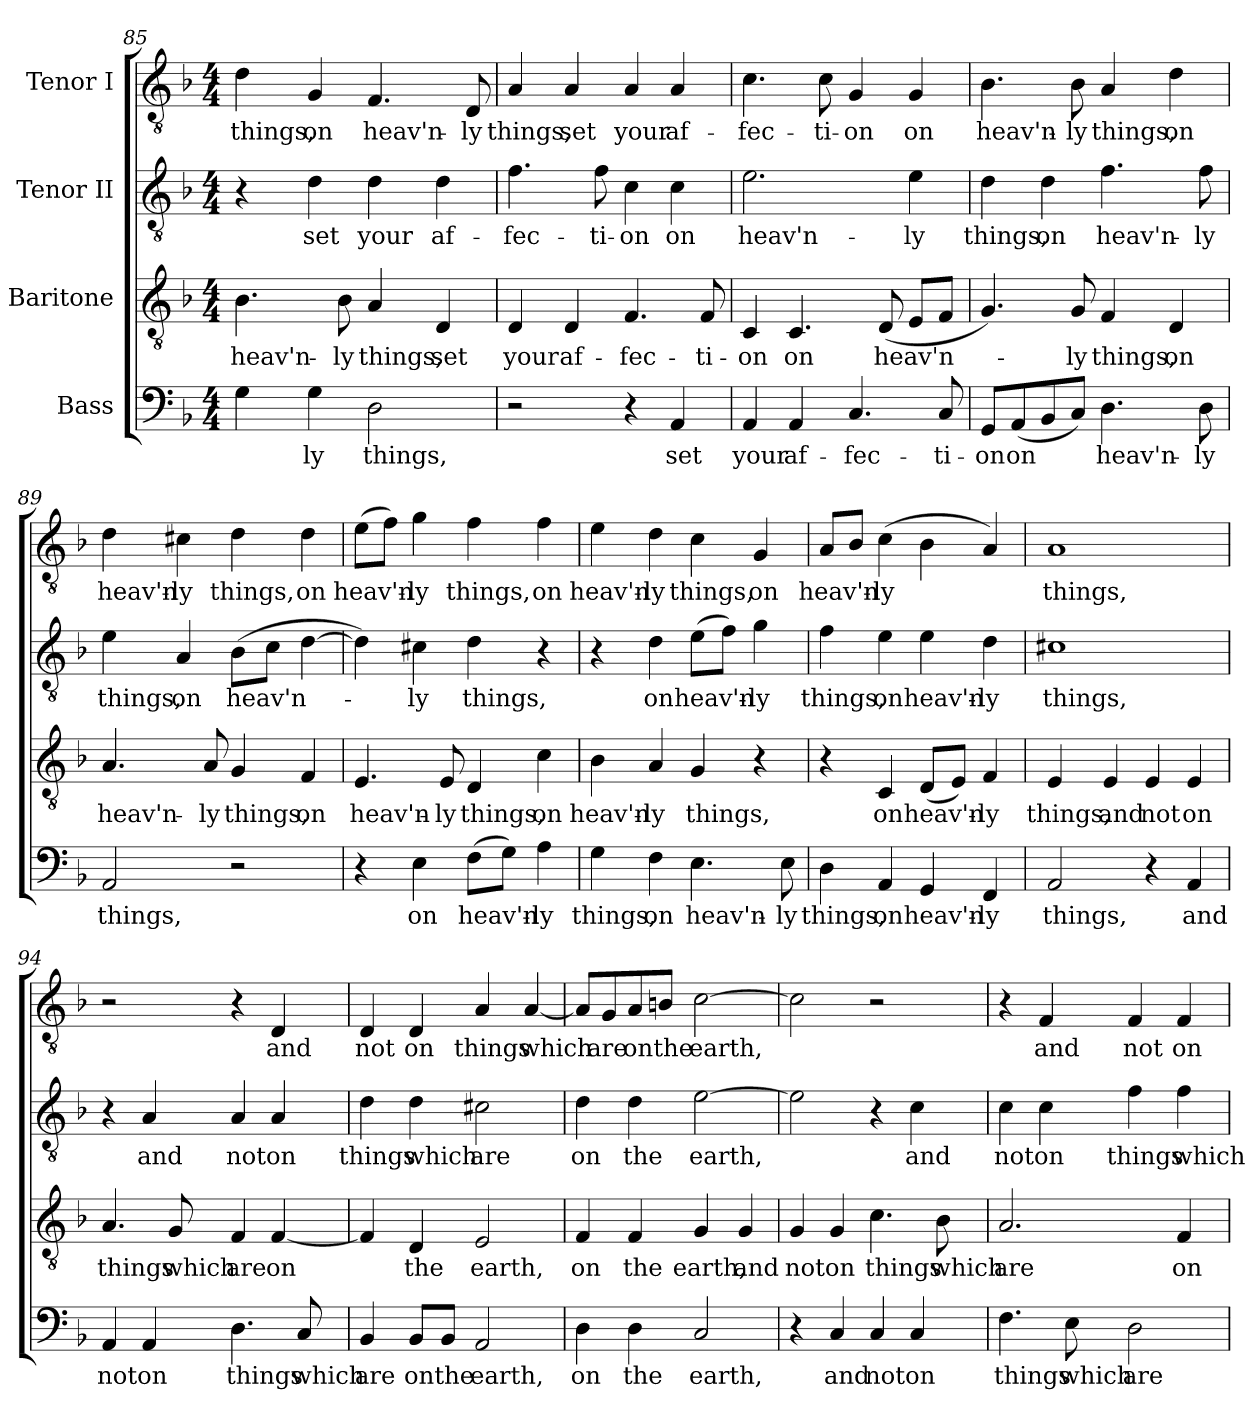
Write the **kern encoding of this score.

**kern	**text	**kern	**text	**kern	**text	**kern	**text
*part4	*part4	*part3	*part3	*part2	*part2	*part1	*part1
*staff4	*staff4	*staff3	*staff3	*staff2	*staff2	*staff1	*staff1
*I"Bass	*	*I"Baritone	*	*I"Tenor II	*	*I"Tenor I	*
*clefF4	*	*clefGv2	*	*clefGv2	*	*clefGv2	*
*k[b-]	*	*k[b-]	*	*k[b-]	*	*k[b-]	*
*F:	*	*F:	*	*F:	*	*F:	*
*M4/4	*	*M4/4	*	*M4/4	*	*M4/4	*
=85	=85	=85	=85	=85	=85	=85	=85
!	!	!	!LO:LY:b	!	!	!	!LO:LY:b
4G\	.	4.B-\	heav'n-	4r	.	4d\	things,
!	!LO:LY:b	!	!	!	!LO:LY:b	!	!LO:LY:b
4G\	-ly	.	.	4d\	set	4G/	on
!	!	!	!LO:LY:b	!	!	!	!
.	.	8B-\	-ly	.	.	.	.
!	!LO:LY:b	!	!LO:LY:b	!	!LO:LY:b	!	!LO:LY:b
2D\	things,	4A/	things,	4d\	your	4.F/	heav'n-
!	!	!	!LO:LY:b	!	!LO:LY:b	!	!
.	.	4D/	set	4d\	af-	.	.
!	!	!	!	!	!	!	!LO:LY:b
.	.	.	.	.	.	8D/	-ly
=86	=86	=86	=86	=86	=86	=86	=86
!	!	!	!LO:LY:b	!	!LO:LY:b	!	!LO:LY:b
2r	.	4D/	your	4.f\	-fec-	4A/	things,
!	!	!	!LO:LY:b	!	!	!	!LO:LY:b
.	.	4D/	af-	.	.	4A/	set
!	!	!	!	!	!LO:LY:b	!	!
.	.	.	.	8f\	-ti-	.	.
!	!	!	!LO:LY:b	!	!LO:LY:b	!	!LO:LY:b
4r	.	4.F/	-fec-	4c\	-on	4A/	your
!	!LO:LY:b	!	!	!	!LO:LY:b	!	!LO:LY:b
4AA/	set	.	.	4c\	on	4A/	af-
!	!	!	!LO:LY:b	!	!	!	!
.	.	8F/	-ti-	.	.	.	.
!!LO:LB:g=z
=87	=87	=87	=87	=87	=87	=87	=87
!	!LO:LY:b	!	!LO:LY:b	!	!LO:LY:b	!	!LO:LY:b
4AA/	your	4C/	-on	2.e\	heav'n-	4.c\	-fec-
!	!LO:LY:b	!	!LO:LY:b	!	!	!	!
4AA/	af-	4.C/	on	.	.	.	.
!	!	!	!	!	!	!	!LO:LY:b
.	.	.	.	.	.	8c\	-ti-
!	!LO:LY:b	!	!	!	!	!	!LO:LY:b
4.C/	-fec-	.	.	.	.	4G/	-on
!	!	!	!LO:LY:b	!	!	!	!
.	.	(<8D/	heav'n-	.	.	.	.
!	!	!	!	!	!LO:LY:b	!	!LO:LY:b
.	.	8E/L	.	4e\	-ly	4G/	on
!	!LO:LY:b	!	!	!	!	!	!
8C/	-ti-	8F/J	.	.	.	.	.
=88	=88	=88	=88	=88	=88	=88	=88
!	!LO:LY:b	!	!	!	!LO:LY:b	!	!LO:LY:b
8GG/L	-on	4.G/)	.	4d\	things,	4.B-\	heav'n-
!	!LO:LY:b	!	!	!	!	!	!
(<8AA/	on	.	.	.	.	.	.
!	!	!	!	!	!LO:LY:b	!	!
8BB-/	.	.	.	4d\	on	.	.
!	!	!	!LO:LY:b	!	!	!	!LO:LY:b
8C/J)	.	8G/	-ly	.	.	8B-\	-ly
!	!LO:LY:b	!	!LO:LY:b	!	!LO:LY:b	!	!LO:LY:b
4.D\	heav'n-	4F/	things,	4.f\	heav'n-	4A/	things,
!	!	!	!LO:LY:b	!	!	!	!LO:LY:b
.	.	4D/	on	.	.	4d\	on
!	!LO:LY:b	!	!	!	!LO:LY:b	!	!
8D\	-ly	.	.	8f\	-ly	.	.
=89	=89	=89	=89	=89	=89	=89	=89
!	!LO:LY:b	!	!LO:LY:b	!	!LO:LY:b	!	!LO:LY:b
2AA/	things,	4.A/	heav'n-	4e\	things,	4d\	heav'n-
!	!	!	!	!	!LO:LY:b	!	!LO:LY:b
.	.	.	.	4A/	on	4c#i\	-ly
!	!	!	!LO:LY:b	!	!	!	!
.	.	8A/	-ly	.	.	.	.
!	!	!	!LO:LY:b	!	!LO:LY:b	!	!LO:LY:b
2r	.	4G/	things,	(>8B-\L	heav'n-	4d\	things,
.	.	.	.	8c\J	.	.	.
!	!	!	!LO:LY:b	!	!	!	!LO:LY:b
.	.	4F/	on	[4d\	.	4d\	on
=90	=90	=90	=90	=90	=90	=90	=90
!	!	!	!LO:LY:b	!	!	!	!LO:LY:b
4r	.	4.E/	heav'n-	4d\])	.	(>8e\L	heav'n-
.	.	.	.	.	.	8f\J)	.
!	!LO:LY:b	!	!	!	!LO:LY:b	!	!LO:LY:b
4E\	on	.	.	4c#i\	-ly	4g\	-ly
!	!	!	!LO:LY:b	!	!	!	!
.	.	8E/	-ly	.	.	.	.
!	!LO:LY:b	!	!LO:LY:b	!	!LO:LY:b	!	!LO:LY:b
(>8F\L	heav'n-	4D/	things,	4d\	things,	4f\	things,
8G\J)	.	.	.	.	.	.	.
!	!LO:LY:b	!	!LO:LY:b	!	!	!	!LO:LY:b
4A\	-ly	4c\	on	4r	.	4f\	on
=91	=91	=91	=91	=91	=91	=91	=91
!	!LO:LY:b	!	!LO:LY:b	!	!	!	!LO:LY:b
4G\	things,	4B-\	heav'n-	4r	.	4e\	heav'n-
!	!LO:LY:b	!	!LO:LY:b	!	!LO:LY:b	!	!LO:LY:b
4F\	on	4A/	-ly	4d\	on	4d\	-ly
!	!LO:LY:b	!	!LO:LY:b	!	!LO:LY:b	!	!LO:LY:b
4.E\	heav'n-	4G/	things,	(>8e\L	heav'n-	4c\	things,
.	.	.	.	8f\J)	.	.	.
!	!	!	!	!	!LO:LY:b	!	!LO:LY:b
.	.	4r	.	4g\	-ly	4G/	on
!	!LO:LY:b	!	!	!	!	!	!
8E\	-ly	.	.	.	.	.	.
!!LO:LB:g=z
=92	=92	=92	=92	=92	=92	=92	=92
!	!LO:LY:b	!	!	!	!LO:LY:b	!	!LO:LY:b
4D\	things,	4r	.	4f\	things,	8A/L	heav'n-
.	.	.	.	.	.	8B-/J	.
!	!LO:LY:b	!	!LO:LY:b	!	!LO:LY:b	!	!LO:LY:b
4AA/	on	4C/	on	4e\	on	(>4c\	-ly
!	!LO:LY:b	!	!LO:LY:b	!	!LO:LY:b	!	!
4GG/	heav'n-	(<8D/L	heav'n-	4e\	heav'n-	4B-\	.
.	.	8E/J)	.	.	.	.	.
!	!LO:LY:b	!	!LO:LY:b	!	!LO:LY:b	!	!
4FF/	-ly	4F/	-ly	4d\	-ly	4A/)	.
=93	=93	=93	=93	=93	=93	=93	=93
!	!LO:LY:b	!	!LO:LY:b	!	!LO:LY:b	!	!LO:LY:b
2AA/	things,	4E/	things,	1c#X	things,	1A	things,
!	!	!	!LO:LY:b	!	!	!	!
.	.	4E/	and	.	.	.	.
!	!	!	!LO:LY:b	!	!	!	!
4r	.	4E/	not	.	.	.	.
!	!LO:LY:b	!	!LO:LY:b	!	!	!	!
4AA/	and	4E/	on	.	.	.	.
=94	=94	=94	=94	=94	=94	=94	=94
!	!LO:LY:b	!	!LO:LY:b	!	!	!	!
4AA/	not	4.A/	things	4r	.	2r	.
!	!LO:LY:b	!	!	!	!LO:LY:b	!	!
4AA/	on	.	.	4A/	and	.	.
!	!	!	!LO:LY:b	!	!	!	!
.	.	8G/	which	.	.	.	.
!	!LO:LY:b	!	!LO:LY:b	!	!LO:LY:b	!	!
4.D\	things	4F/	are	4A/	not	4r	.
!	!	!	!LO:LY:b	!	!LO:LY:b	!	!LO:LY:b
.	.	[4F/	on	4A/	on	4D/	and
!	!LO:LY:b	!	!	!	!	!	!
8C/	which	.	.	.	.	.	.
=95	=95	=95	=95	=95	=95	=95	=95
!	!LO:LY:b	!	!	!	!LO:LY:b	!	!LO:LY:b
4BB-/	are	4F/]	.	4d\	things	4D/	not
!	!LO:LY:b	!	!LO:LY:b	!	!LO:LY:b	!	!LO:LY:b
8BB-/L	on	4D/	the	4d\	which	4D/	on
!	!LO:LY:b	!	!	!	!	!	!
8BB-/J	the	.	.	.	.	.	.
!	!LO:LY:b	!	!LO:LY:b	!	!LO:LY:b	!	!LO:LY:b
2AA/	earth,	2E/	earth,	2c#i\	are	4A/	things
!	!	!	!	!	!	!	!LO:LY:b
.	.	.	.	.	.	[4A/	which
=96	=96	=96	=96	=96	=96	=96	=96
!	!LO:LY:b	!	!LO:LY:b	!	!LO:LY:b	!	!
4D\	on	4F/	on	4d\	on	8A/L]	.
!	!	!	!	!	!	!	!LO:LY:b
.	.	.	.	.	.	8G/	are
!	!LO:LY:b	!	!LO:LY:b	!	!LO:LY:b	!	!LO:LY:b
4D\	the	4F/	the	4d\	the	8A/	on
!	!	!	!	!	!	!	!LO:LY:b
.	.	.	.	.	.	8Bni/J	the
!	!LO:LY:b	!	!LO:LY:b	!	!LO:LY:b	!	!LO:LY:b
2C/	earth,	4G/	earth,	[2e\	earth,	[2c\	earth,
!	!	!	!LO:LY:b	!	!	!	!
.	.	4G/	and	.	.	.	.
!!LO:PB:g=z
=97	=97	=97	=97	=97	=97	=97	=97
!	!	!	!LO:LY:b	!	!	!	!
4r	.	4G/	not	2e\]	.	2c\]	.
!	!LO:LY:b	!	!LO:LY:b	!	!	!	!
4C/	and	4G/	on	.	.	.	.
!	!LO:LY:b	!	!LO:LY:b	!	!	!	!
4C/	not	4.c\	things	4r	.	2r	.
!	!LO:LY:b	!	!	!	!LO:LY:b	!	!
4C/	on	.	.	4c\	and	.	.
!	!	!	!LO:LY:b	!	!	!	!
.	.	8B-\	which	.	.	.	.
=98	=98	=98	=98	=98	=98	=98	=98
!	!LO:LY:b	!	!LO:LY:b	!	!LO:LY:b	!	!
4.F\	things	2.A/	are	4c\	not	4r	.
!	!	!	!	!	!LO:LY:b	!	!LO:LY:b
.	.	.	.	4c\	on	4F/	and
!	!LO:LY:b	!	!	!	!	!	!
8E\	which	.	.	.	.	.	.
!	!LO:LY:b	!	!	!	!LO:LY:b	!	!LO:LY:b
2D\	are	.	.	4f\	things	4F/	not
!	!	!	!LO:LY:b	!	!LO:LY:b	!	!LO:LY:b
.	.	4F/	on	4f\	which	4F/	on
=	=	=	=	=	=	=	=
*-	*-	*-	*-	*-	*-	*-	*-
